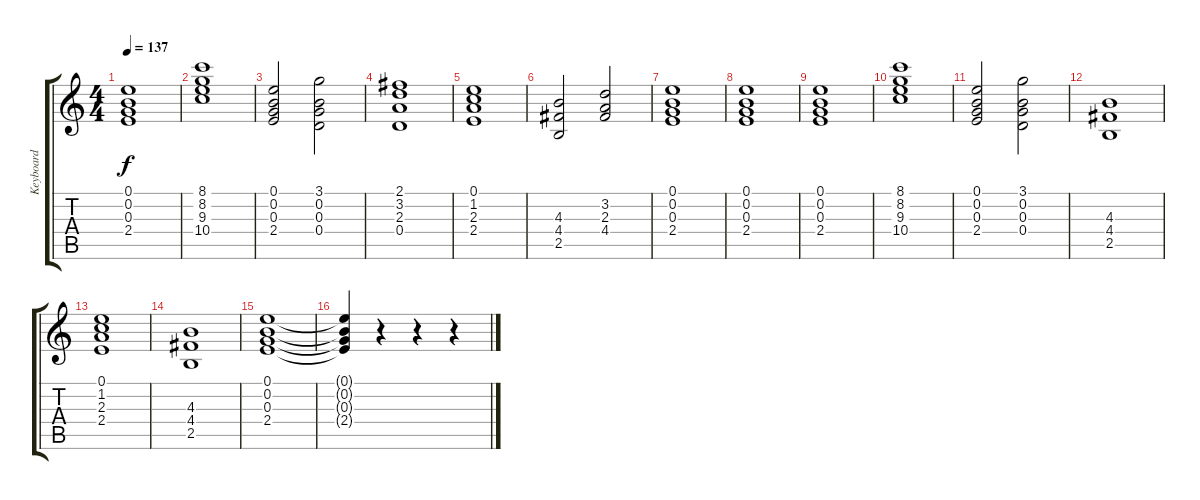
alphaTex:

\track ("Keyboard" "Keyboard") {instrument stringensemble1}
\staff {score tabs}
\tuning (E5 B4 G4 D4 A3 E3) {hide}
\ts (4 4)
\tempo 137
\clef g2
\ks c
(0.1 0.2 0.3 2.4).1{dy f} |
(8.1 8.2 9.3 10.4).1 |
(0.1 0.2 0.3 2.4).2 (3.1 0.2 0.3 0.4).2 |
(2.1 3.2 2.3 0.4).1 |
(0.1 1.2 2.3 2.4).1 |
(4.3 4.4 2.5).2 (3.2 2.3 4.4).2 |
(0.1 0.2 0.3 2.4).1 |
(0.1 0.2 0.3 2.4).1 |
(0.1 0.2 0.3 2.4).1 |
(8.1 8.2 9.3 10.4).1 |
(0.1 0.2 0.3 2.4).2 (3.1 0.2 0.3 0.4).2 |
(4.3 4.4 2.5).1 |
(0.1 1.2 2.3 2.4).1 |
(4.3 4.4 2.5).1 |
(0.1 0.2 0.3 2.4).1 |
(0.1{t} 0.2{t} 0.3{t} 2.4{t}).4 r.4 r.4 r.4
